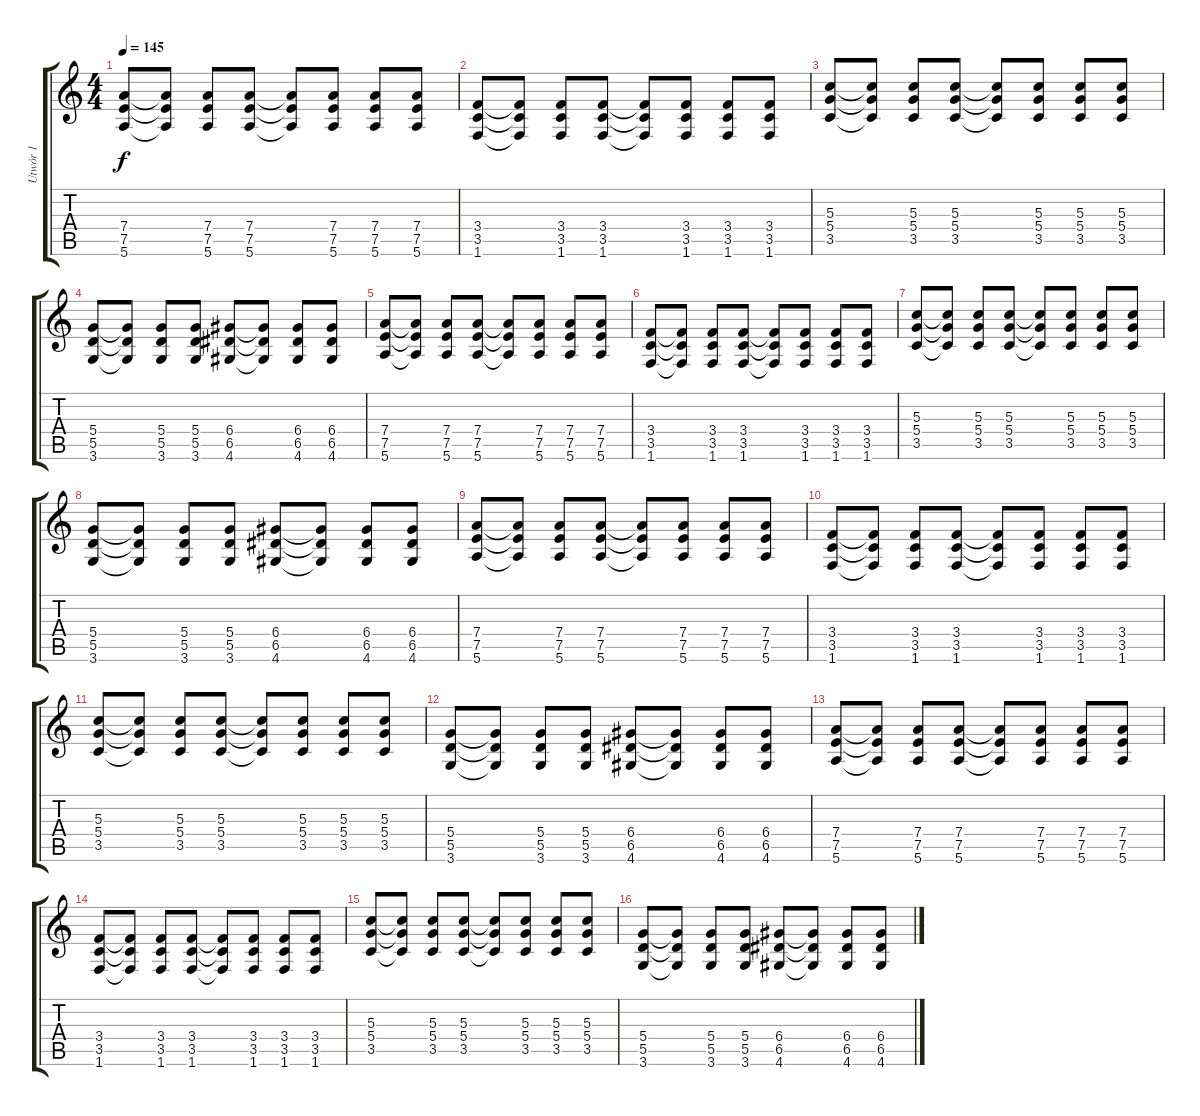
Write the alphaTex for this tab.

\track ("Utwór 1" "Utwór 1") {instrument distortionguitar}
\staff {score tabs}
\tuning (E4 B3 G3 D3 A2 E2) {hide}
\ts (4 4)
\tempo 145
\clef g2
\ks c
(7.4 7.5 5.6).8{dy f} (7.4{t} 7.5{t} 5.6{t}).8 (7.4 7.5 5.6).8 (7.4 7.5 5.6).8 (7.4{t} 7.5{t} 5.6{t}).8 (7.4 7.5 5.6).8 (7.4 7.5 5.6).8 (7.4 7.5 5.6).8 |
(3.4 3.5 1.6).8 (3.4{t} 3.5{t} 1.6{t}).8 (3.4 3.5 1.6).8 (3.4 3.5 1.6).8 (3.4{t} 3.5{t} 1.6{t}).8 (3.4 3.5 1.6).8 (3.4 3.5 1.6).8 (3.4 3.5 1.6).8 |
(5.3 5.4 3.5).8 (5.3{t} 5.4{t} 3.5{t}).8 (5.3 5.4 3.5).8 (5.3 5.4 3.5).8 (5.3{t} 5.4{t} 3.5{t}).8 (5.3 5.4 3.5).8 (5.3 5.4 3.5).8 (5.3 5.4 3.5).8 |
(5.4 5.5 3.6).8 (5.4{t} 5.5{t} 3.6{t}).8 (5.4 5.5 3.6).8 (5.4 5.5 3.6).8 (6.4 6.5 4.6).8 (6.4{t} 6.5{t} 4.6{t}).8 (6.4 6.5 4.6).8 (6.4 6.5 4.6).8 |
(7.4 7.5 5.6).8 (7.4{t} 7.5{t} 5.6{t}).8 (7.4 7.5 5.6).8 (7.4 7.5 5.6).8 (7.4{t} 7.5{t} 5.6{t}).8 (7.4 7.5 5.6).8 (7.4 7.5 5.6).8 (7.4 7.5 5.6).8 |
(3.4 3.5 1.6).8 (3.4{t} 3.5{t} 1.6{t}).8 (3.4 3.5 1.6).8 (3.4 3.5 1.6).8 (3.4{t} 3.5{t} 1.6{t}).8 (3.4 3.5 1.6).8 (3.4 3.5 1.6).8 (3.4 3.5 1.6).8 |
(5.3 5.4 3.5).8 (5.3{t} 5.4{t} 3.5{t}).8 (5.3 5.4 3.5).8 (5.3 5.4 3.5).8 (5.3{t} 5.4{t} 3.5{t}).8 (5.3 5.4 3.5).8 (5.3 5.4 3.5).8 (5.3 5.4 3.5).8 |
(5.4 5.5 3.6).8 (5.4{t} 5.5{t} 3.6{t}).8 (5.4 5.5 3.6).8 (5.4 5.5 3.6).8 (6.4 6.5 4.6).8 (6.4{t} 6.5{t} 4.6{t}).8 (6.4 6.5 4.6).8 (6.4 6.5 4.6).8 |
(7.4 7.5 5.6).8 (7.4{t} 7.5{t} 5.6{t}).8 (7.4 7.5 5.6).8 (7.4 7.5 5.6).8 (7.4{t} 7.5{t} 5.6{t}).8 (7.4 7.5 5.6).8 (7.4 7.5 5.6).8 (7.4 7.5 5.6).8 |
(3.4 3.5 1.6).8 (3.4{t} 3.5{t} 1.6{t}).8 (3.4 3.5 1.6).8 (3.4 3.5 1.6).8 (3.4{t} 3.5{t} 1.6{t}).8 (3.4 3.5 1.6).8 (3.4 3.5 1.6).8 (3.4 3.5 1.6).8 |
(5.3 5.4 3.5).8 (5.3{t} 5.4{t} 3.5{t}).8 (5.3 5.4 3.5).8 (5.3 5.4 3.5).8 (5.3{t} 5.4{t} 3.5{t}).8 (5.3 5.4 3.5).8 (5.3 5.4 3.5).8 (5.3 5.4 3.5).8 |
(5.4 5.5 3.6).8 (5.4{t} 5.5{t} 3.6{t}).8 (5.4 5.5 3.6).8 (5.4 5.5 3.6).8 (6.4 6.5 4.6).8 (6.4{t} 6.5{t} 4.6{t}).8 (6.4 6.5 4.6).8 (6.4 6.5 4.6).8 |
(7.4 7.5 5.6).8 (7.4{t} 7.5{t} 5.6{t}).8 (7.4 7.5 5.6).8 (7.4 7.5 5.6).8 (7.4{t} 7.5{t} 5.6{t}).8 (7.4 7.5 5.6).8 (7.4 7.5 5.6).8 (7.4 7.5 5.6).8 |
(3.4 3.5 1.6).8 (3.4{t} 3.5{t} 1.6{t}).8 (3.4 3.5 1.6).8 (3.4 3.5 1.6).8 (3.4{t} 3.5{t} 1.6{t}).8 (3.4 3.5 1.6).8 (3.4 3.5 1.6).8 (3.4 3.5 1.6).8 |
(5.3 5.4 3.5).8 (5.3{t} 5.4{t} 3.5{t}).8 (5.3 5.4 3.5).8 (5.3 5.4 3.5).8 (5.3{t} 5.4{t} 3.5{t}).8 (5.3 5.4 3.5).8 (5.3 5.4 3.5).8 (5.3 5.4 3.5).8 |
(5.4 5.5 3.6).8 (5.4{t} 5.5{t} 3.6{t}).8 (5.4 5.5 3.6).8 (5.4 5.5 3.6).8 (6.4 6.5 4.6).8 (6.4{t} 6.5{t} 4.6{t}).8 (6.4 6.5 4.6).8 (6.4 6.5 4.6).8
